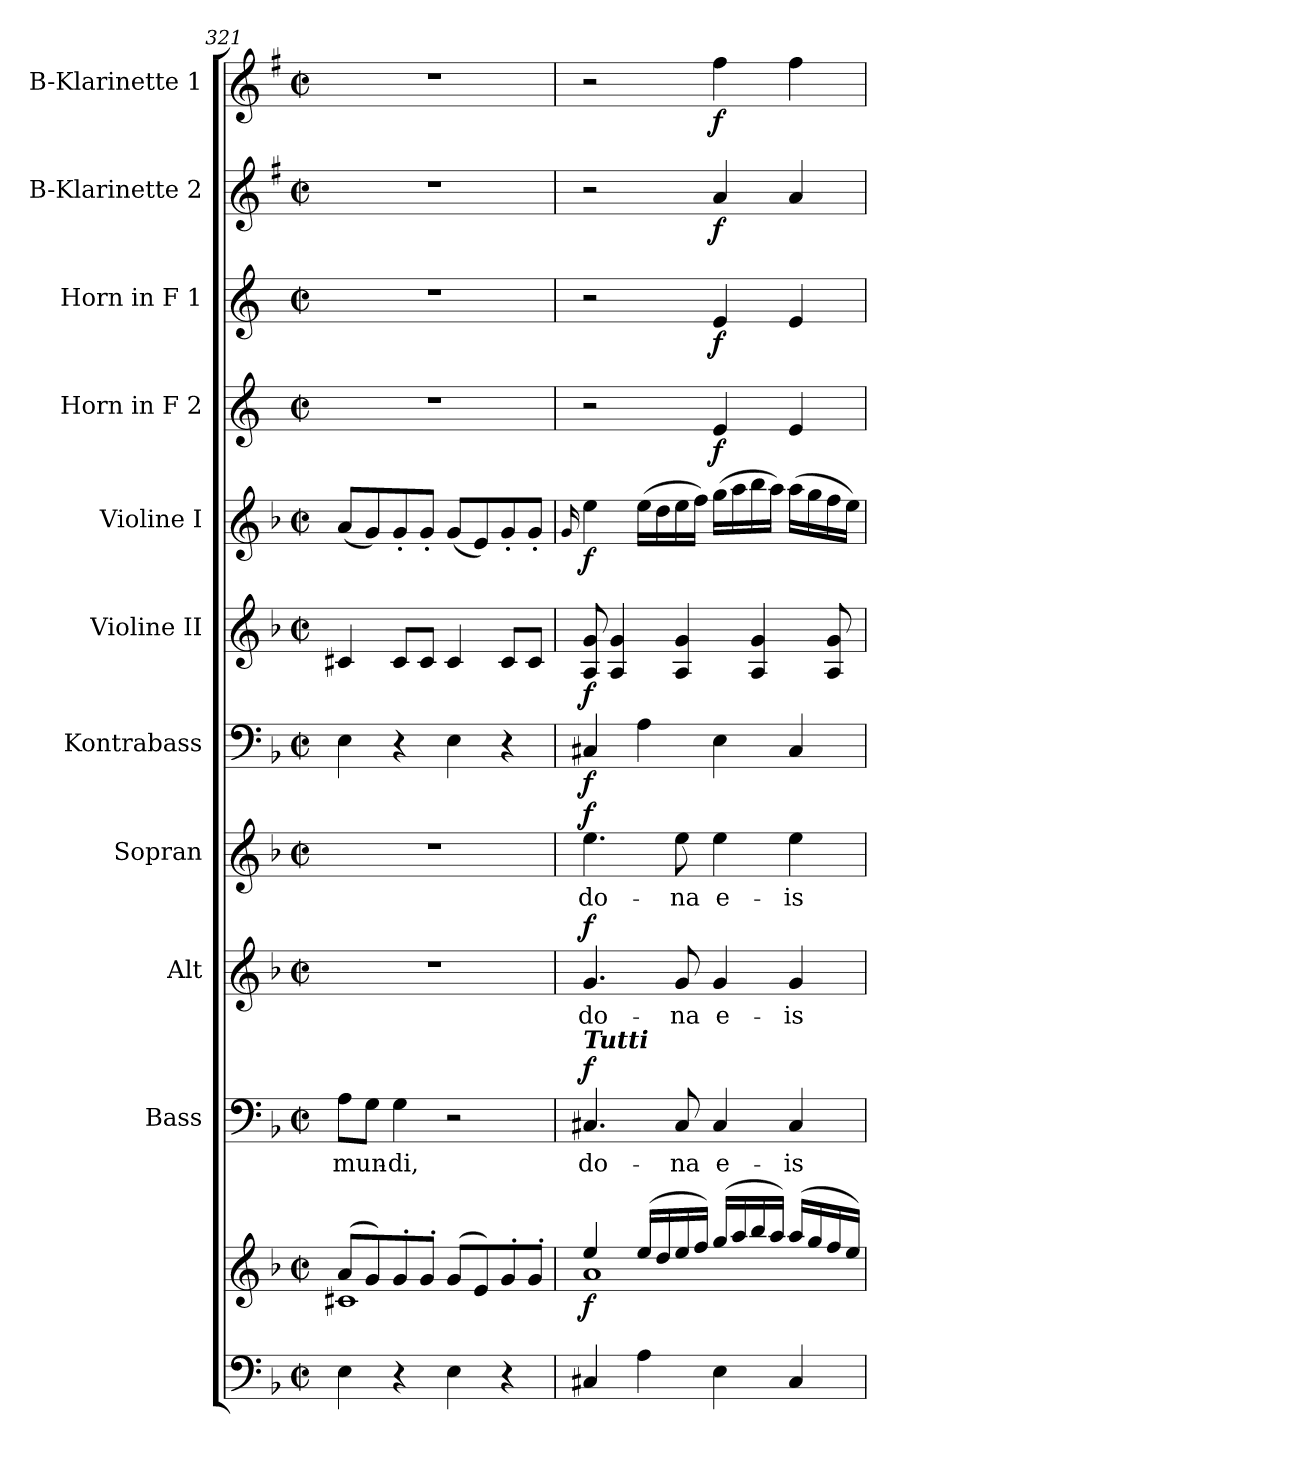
**kern	**kern	**dynam	**kern	**text	**dynam	**kern	**text	**dynam	**kern	**text	**dynam	**kern	**dynam	**kern	**dynam	**kern	**dynam	**kern	**dynam	**kern	**dynam	**kern	**dynam	**kern	**dynam
*part11	*part11	*part11	*part10	*part10	*part10	*part9	*part9	*part9	*part8	*part8	*part8	*part7	*part7	*part6	*part6	*part5	*part5	*part4	*part4	*part3	*part3	*part2	*part2	*part1	*part1
*staff12	*staff11	*staff11/12	*staff10	*staff10	*staff10	*staff9	*staff9	*staff9	*staff8	*staff8	*staff8	*staff7	*staff7	*staff6	*staff6	*staff5	*staff5	*staff4	*staff4	*staff3	*staff3	*staff2	*staff2	*staff1	*staff1
*	*	*	*I"Bass	*	*	*I"Alt	*	*	*I"Sopran	*	*	*I"Kontrabass	*	*I"Violine II	*	*I"Violine I	*	*I"Horn in F 2	*	*I"Horn in F 1	*	*I"B-Klarinette 2	*	*I"B-Klarinette 1	*
*	*	*	*I'B.	*	*	*I'A.	*	*	*I'S.	*	*	*I'Kb.	*	*I'Vl. II	*	*I'Vl. I	*	*	*	*	*	*I'B Kl. 2	*	*I'B Kl. 1	*
*clefF4	*clefG2	*	*clefF4	*	*	*clefG2	*	*	*clefG2	*	*	*clefF4	*	*clefG2	*	*clefG2	*	*clefG2	*	*clefG2	*	*clefG2	*	*clefG2	*
*	*	*	*	*	*	*	*	*	*	*	*	*ITrd7c12	*	*	*	*	*	*ITrd4c7	*	*ITrd4c7	*	*ITrd1c2	*	*ITrd1c2	*
*k[b-]	*k[b-]	*	*k[b-]	*	*	*k[b-]	*	*	*k[b-]	*	*	*k[b-]	*	*k[b-]	*	*k[b-]	*	*k[b-]	*	*k[b-]	*	*k[b-]	*	*k[b-]	*
*F:	*F:	*	*F:	*	*	*F:	*	*	*F:	*	*	*F:	*	*F:	*	*F:	*	*F:	*	*F:	*	*F:	*	*F:	*
*M2/2	*M2/2	*	*M2/2	*	*	*M2/2	*	*	*M2/2	*	*	*M2/2	*	*M2/2	*	*M2/2	*	*M2/2	*	*M2/2	*	*M2/2	*	*M2/2	*
*met(c|)	*met(c|)	*	*met(c|)	*	*	*met(c|)	*	*	*met(c|)	*	*	*met(c|)	*	*met(c|)	*	*met(c|)	*	*met(c|)	*	*met(c|)	*	*met(c|)	*	*met(c|)	*
=321	=321	=321	=321	=321	=321	=321	=321	=321	=321	=321	=321	=321	=321	=321	=321	=321	=321	=321	=321	=321	=321	=321	=321	=321	=321
*	*^	*	*	*	*	*	*	*	*	*	*	*	*	*	*	*	*	*	*	*	*	*	*	*	*
!	!	!	!	!	!LO:LY:b	!	!	!	!	!	!	!	!	!	!	!	!	!	!	!	!	!	!	!	!	!
4E\	(>8a/L	1c#X	.	8A\L	mun-	.	1r	.	.	1r	.	.	4EE\	.	4c#X/	.	(<8a/L	.	1r	.	1r	.	1r	.	1r	.
.	8g/)	.	.	8G\J	.	.	.	.	.	.	.	.	.	.	.	.	8g/)	.	.	.	.	.	.	.	.	.
!	!	!	!	!	!LO:LY:b	!	!	!	!	!	!	!	!	!	!	!	!	!	!	!	!	!	!	!	!	!
4r	8g'</	.	.	4G\	-di,	.	.	.	.	.	.	.	4r	.	8c#/L	.	8g'</	.	.	.	.	.	.	.	.	.
.	8g'</J	.	.	.	.	.	.	.	.	.	.	.	.	.	8c#/J	.	8g'</J	.	.	.	.	.	.	.	.	.
4E\	(>8g/L	.	.	2r	.	.	.	.	.	.	.	.	4EE\	.	4c#/	.	(<8g/L	.	.	.	.	.	.	.	.	.
.	8e/)	.	.	.	.	.	.	.	.	.	.	.	.	.	.	.	8e/)	.	.	.	.	.	.	.	.	.
4r	8g'</	.	.	.	.	.	.	.	.	.	.	.	4r	.	8c#/L	.	8g'</	.	.	.	.	.	.	.	.	.
.	8g'</J	.	.	.	.	.	.	.	.	.	.	.	.	.	8c#/J	.	8g'</J	.	.	.	.	.	.	.	.	.
!!LO:PB:g=z
=322	=322	=322	=322	=322	=322	=322	=322	=322	=322	=322	=322	=322	=322	=322	=322	=322	=322	=322	=322	=322	=322	=322	=322	=322	=322	=322
.	.	.	.	.	.	.	.	.	.	.	.	.	.	.	.	.	16qqg/	.	.	.	.	.	.	.	.	.
!	!	!	!	!LO:TX:a:Bi:t=Tutti	!	!	!	!	!	!	!	!	!	!	!	!	!	!	!	!	!	!	!	!	!	!
!	!	!	!LO:DY:b	!	!LO:LY:b	!LO:DY:a	!	!LO:LY:b	!LO:DY:a	!	!LO:LY:b	!LO:DY:a	!	!LO:DY:b	!	!LO:DY:b	!	!LO:DY:b	!	!	!	!	!	!	!	!
4C#X/	4ee/	1a	f	4.C#X/	do-	f	4.g/	do-	f	4.ee\	do-	f	4CC#X/	f	8A/ 8g/	f	4ee\	f	2r	.	2r	.	2r	.	2r	.
.	.	.	.	.	.	.	.	.	.	.	.	.	.	.	4A/ 4g/	.	.	.	.	.	.	.	.	.	.	.
4A\	(>16ee/LL	.	.	.	.	.	.	.	.	.	.	.	4AA\	.	.	.	(>16ee\LL	.	.	.	.	.	.	.	.	.
.	16dd/	.	.	.	.	.	.	.	.	.	.	.	.	.	.	.	16dd\	.	.	.	.	.	.	.	.	.
!	!	!	!	!	!LO:LY:b	!	!	!LO:LY:b	!	!	!LO:LY:b	!	!	!	!	!	!	!	!	!	!	!	!	!	!	!
.	16ee/	.	.	8C#/	-na	.	8g/	-na	.	8ee\	-na	.	.	.	4A/ 4g/	.	16ee\	.	.	.	.	.	.	.	.	.
.	16ff/JJ)	.	.	.	.	.	.	.	.	.	.	.	.	.	.	.	16ff\JJ)	.	.	.	.	.	.	.	.	.
!	!	!	!	!	!LO:LY:b	!	!	!LO:LY:b	!	!	!LO:LY:b	!	!	!	!	!	!	!	!	!LO:DY:b	!	!LO:DY:b	!	!LO:DY:b	!	!LO:DY:b
4E\	(>16gg/LL	.	.	4C#/	e-	.	4g/	e-	.	4ee\	e-	.	4EE\	.	.	.	(>16gg\LL	.	4A/	f	4A/	f	4g/	f	4ee\	f
.	16aa/	.	.	.	.	.	.	.	.	.	.	.	.	.	.	.	16aa\	.	.	.	.	.	.	.	.	.
.	16bb-/	.	.	.	.	.	.	.	.	.	.	.	.	.	4A/ 4g/	.	16bb-\	.	.	.	.	.	.	.	.	.
.	16aa/JJ)	.	.	.	.	.	.	.	.	.	.	.	.	.	.	.	16aa\JJ)	.	.	.	.	.	.	.	.	.
!	!	!	!	!	!LO:LY:b	!	!	!LO:LY:b	!	!	!LO:LY:b	!	!	!	!	!	!	!	!	!	!	!	!	!	!	!
4C#/	(>16aa/LL	.	.	4C#/	-is	.	4g/	-is	.	4ee\	-is	.	4CC#/	.	.	.	(>16aa\LL	.	4A/	.	4A/	.	4g/	.	4ee\	.
.	16gg/	.	.	.	.	.	.	.	.	.	.	.	.	.	.	.	16gg\	.	.	.	.	.	.	.	.	.
.	16ff/	.	.	.	.	.	.	.	.	.	.	.	.	.	8A/ 8g/	.	16ff\	.	.	.	.	.	.	.	.	.
.	16ee/JJ)	.	.	.	.	.	.	.	.	.	.	.	.	.	.	.	16ee\JJ)	.	.	.	.	.	.	.	.	.
*	*v	*v	*	*	*	*	*	*	*	*	*	*	*	*	*	*	*	*	*	*	*	*	*	*	*	*
=	=	=	=	=	=	=	=	=	=	=	=	=	=	=	=	=	=	=	=	=	=	=	=	=	=
*-	*-	*-	*-	*-	*-	*-	*-	*-	*-	*-	*-	*-	*-	*-	*-	*-	*-	*-	*-	*-	*-	*-	*-	*-	*-
